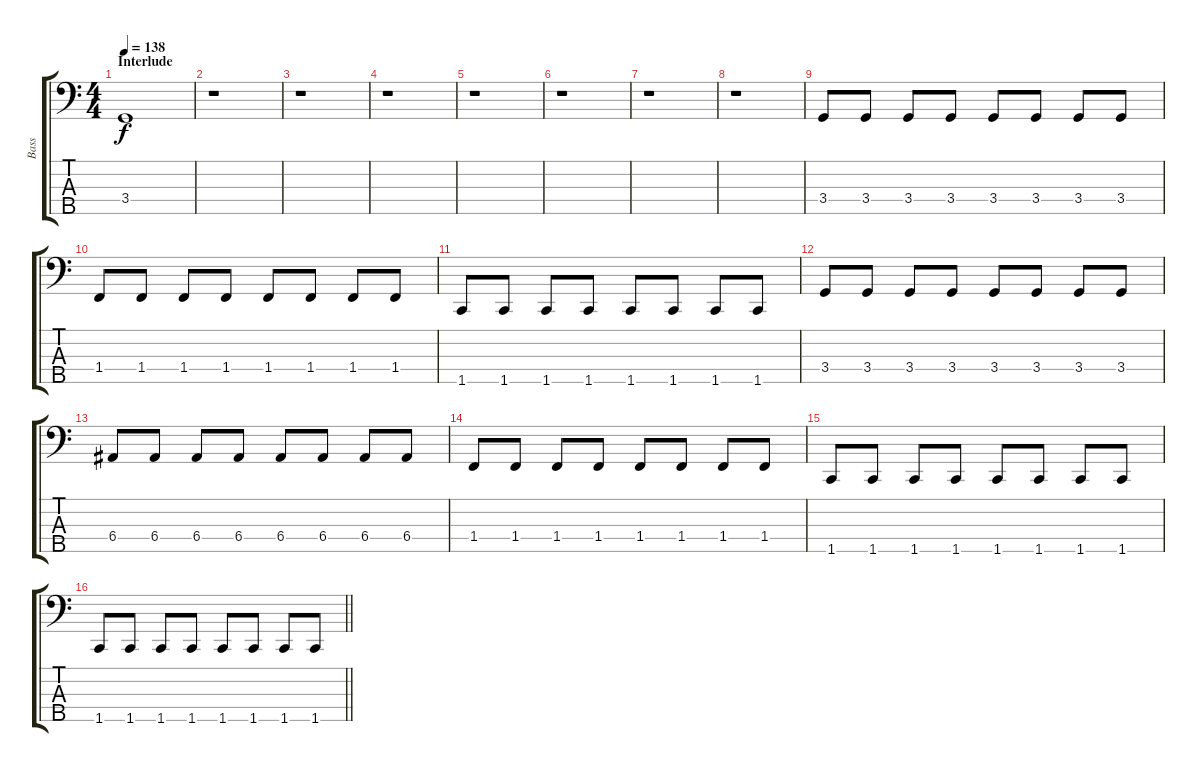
\track ("Bass" "Bass") {instrument electricbassfinger}
\staff {score tabs}
\tuning (G2 D2 A1 E1 B0) {hide}
\ts (4 4)
\section ("" "Interlude ")
\tempo 138
\clef f4
\ks c
3.4.1{dy f} |
r.1 |
r.1 |
r.1 |
r.1 |
r.1 |
r.1 |
r.1 |
3.4.8 3.4.8 3.4.8 3.4.8 3.4.8 3.4.8 3.4.8 3.4.8 |
1.4.8 1.4.8 1.4.8 1.4.8 1.4.8 1.4.8 1.4.8 1.4.8 |
1.5.8 1.5.8 1.5.8 1.5.8 1.5.8 1.5.8 1.5.8 1.5.8 |
3.4.8 3.4.8 3.4.8 3.4.8 3.4.8 3.4.8 3.4.8 3.4.8 |
6.4.8 6.4.8 6.4.8 6.4.8 6.4.8 6.4.8 6.4.8 6.4.8 |
1.4.8 1.4.8 1.4.8 1.4.8 1.4.8 1.4.8 1.4.8 1.4.8 |
1.5.8 1.5.8 1.5.8 1.5.8 1.5.8 1.5.8 1.5.8 1.5.8 |
\barLineRight lightlight
1.5.8 1.5.8 1.5.8 1.5.8 1.5.8 1.5.8 1.5.8 1.5.8
